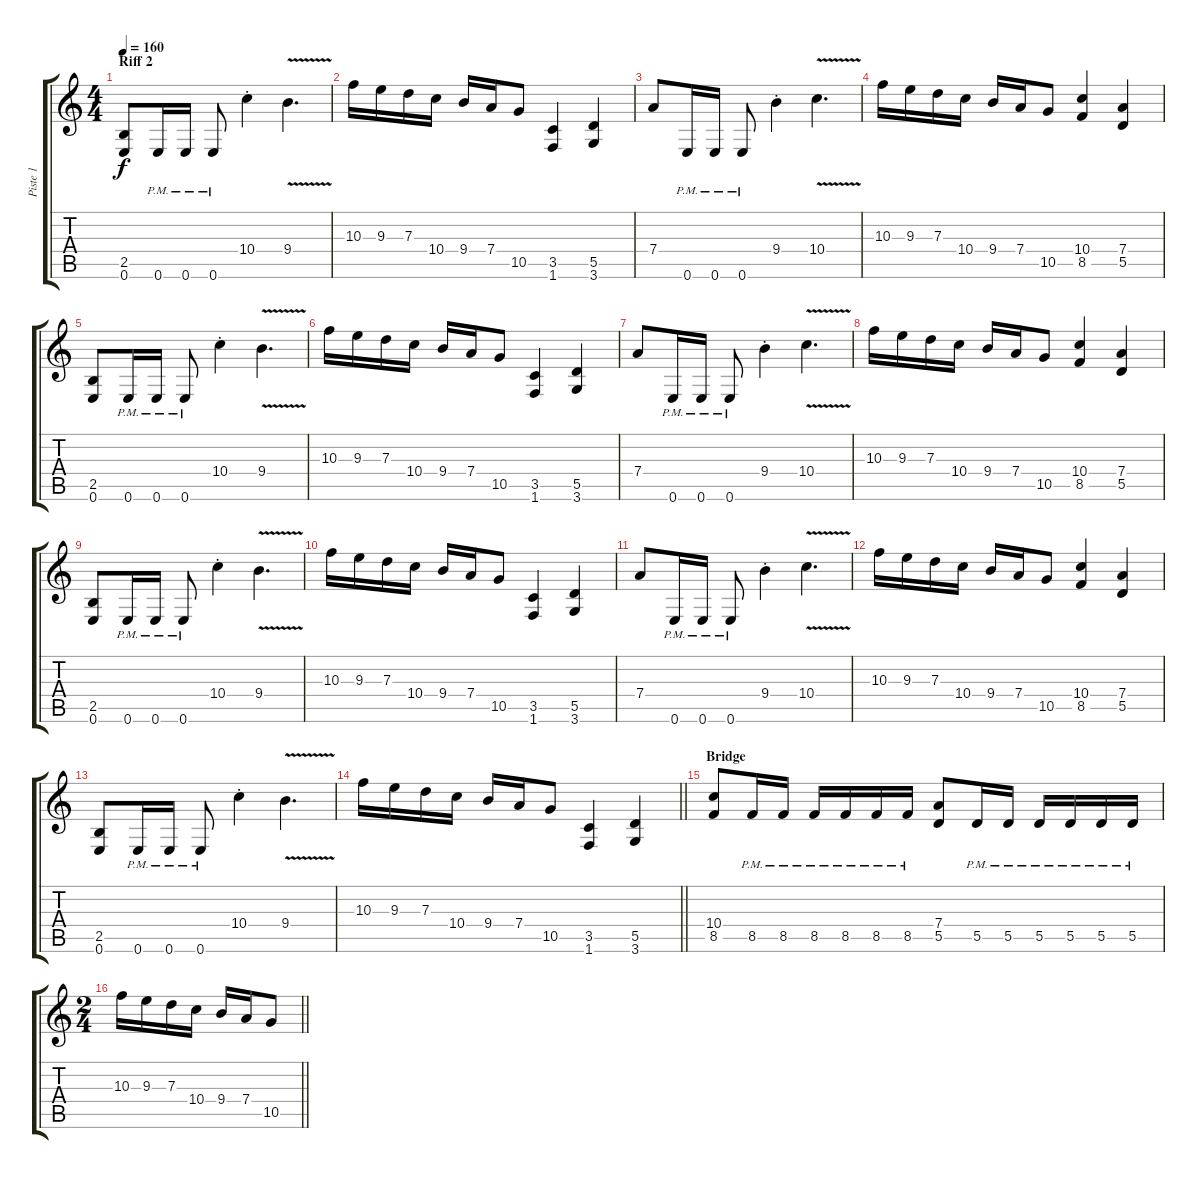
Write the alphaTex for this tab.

\track ("Piste 1" "Piste 1") {instrument distortionguitar}
\staff {score tabs}
\tuning (E4 B3 G3 D3 A2 E2) {hide}
\ts (4 4)
\section ("" "Riff 2")
\tempo 160
\clef g2
\ks c
(2.5 0.6).8{dy f} 0.6{pm}.16 0.6{pm}.16 0.6{pm}.8 10.4{st}.4 9.4{v}.4{d} |
10.3.16 9.3.16 7.3.16 10.4.16 9.4.16 7.4.16 10.5.8 (3.5 1.6).4 (5.5 3.6).4 |
7.4.8 0.6{pm}.16 0.6{pm}.16 0.6{pm}.8 9.4{st}.4 10.4{v}.4{d} |
10.3.16 9.3.16 7.3.16 10.4.16 9.4.16 7.4.16 10.5.8 (10.4 8.5).4 (7.4 5.5).4 |
(2.5 0.6).8 0.6{pm}.16 0.6{pm}.16 0.6{pm}.8 10.4{st}.4 9.4{v}.4{d} |
10.3.16 9.3.16 7.3.16 10.4.16 9.4.16 7.4.16 10.5.8 (3.5 1.6).4 (5.5 3.6).4 |
7.4.8 0.6{pm}.16 0.6{pm}.16 0.6{pm}.8 9.4{st}.4 10.4{v}.4{d} |
10.3.16 9.3.16 7.3.16 10.4.16 9.4.16 7.4.16 10.5.8 (10.4 8.5).4 (7.4 5.5).4 |
(2.5 0.6).8 0.6{pm}.16 0.6{pm}.16 0.6{pm}.8 10.4{st}.4 9.4{v}.4{d} |
10.3.16 9.3.16 7.3.16 10.4.16 9.4.16 7.4.16 10.5.8 (3.5 1.6).4 (5.5 3.6).4 |
7.4.8 0.6{pm}.16 0.6{pm}.16 0.6{pm}.8 9.4{st}.4 10.4{v}.4{d} |
10.3.16 9.3.16 7.3.16 10.4.16 9.4.16 7.4.16 10.5.8 (10.4 8.5).4 (7.4 5.5).4 |
(2.5 0.6).8 0.6{pm}.16 0.6{pm}.16 0.6{pm}.8 10.4{st}.4 9.4{v}.4{d} |
\barLineRight lightlight
10.3.16 9.3.16 7.3.16 10.4.16 9.4.16 7.4.16 10.5.8 (3.5 1.6).4 (5.5 3.6).4 |
\section ("" "Bridge")
(10.4 8.5).8 8.5{pm}.16 8.5{pm}.16 8.5{pm}.16 8.5{pm}.16 8.5{pm}.16 8.5{pm}.16 (7.4 5.5).8 5.5{pm}.16 5.5{pm}.16 5.5{pm}.16 5.5{pm}.16 5.5{pm}.16 5.5{pm}.16 |
\ts (2 4)
\barLineRight lightlight
10.3.16 9.3.16 7.3.16 10.4.16 9.4.16 7.4.16 10.5.8
